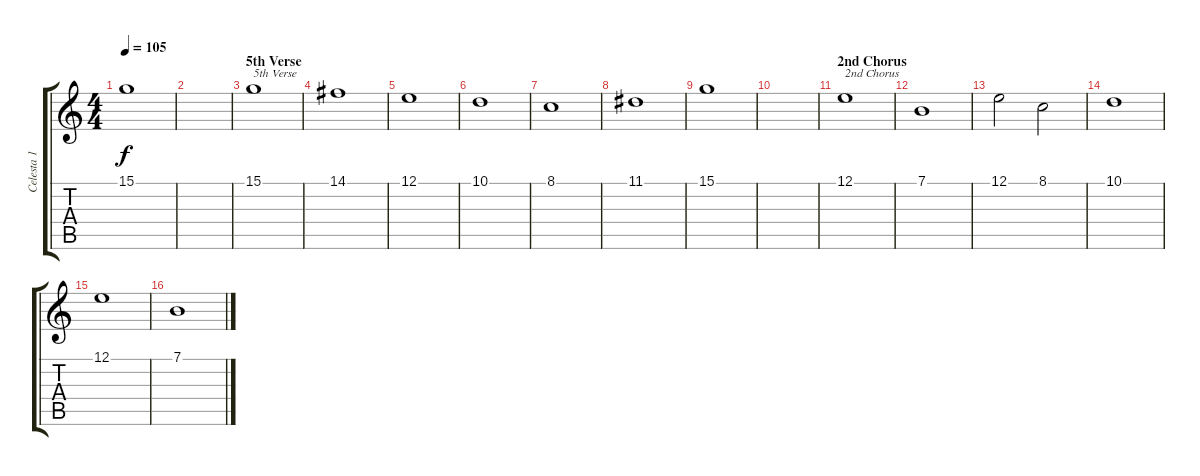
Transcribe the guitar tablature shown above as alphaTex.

\track ("Celesta 1" "Celesta 1") {instrument celesta}
\staff {score tabs}
\tuning (E4 B3 G3 D3 A2 E2) {hide}
\ts (4 4)
\tempo 105
\clef g2
\ks c
15.1.1{dy f} |
|
\section ("" "5th Verse")
15.1.1{txt "5th Verse" volume 16} |
14.1.1 |
12.1.1 |
10.1.1 |
8.1.1 |
11.1.1 |
15.1.1 |
|
\section ("" "2nd Chorus")
12.1.1{txt "2nd Chorus" volume 10} |
7.1.1 |
12.1.2 8.1.2 |
10.1.1 |
12.1.1 |
7.1.1
